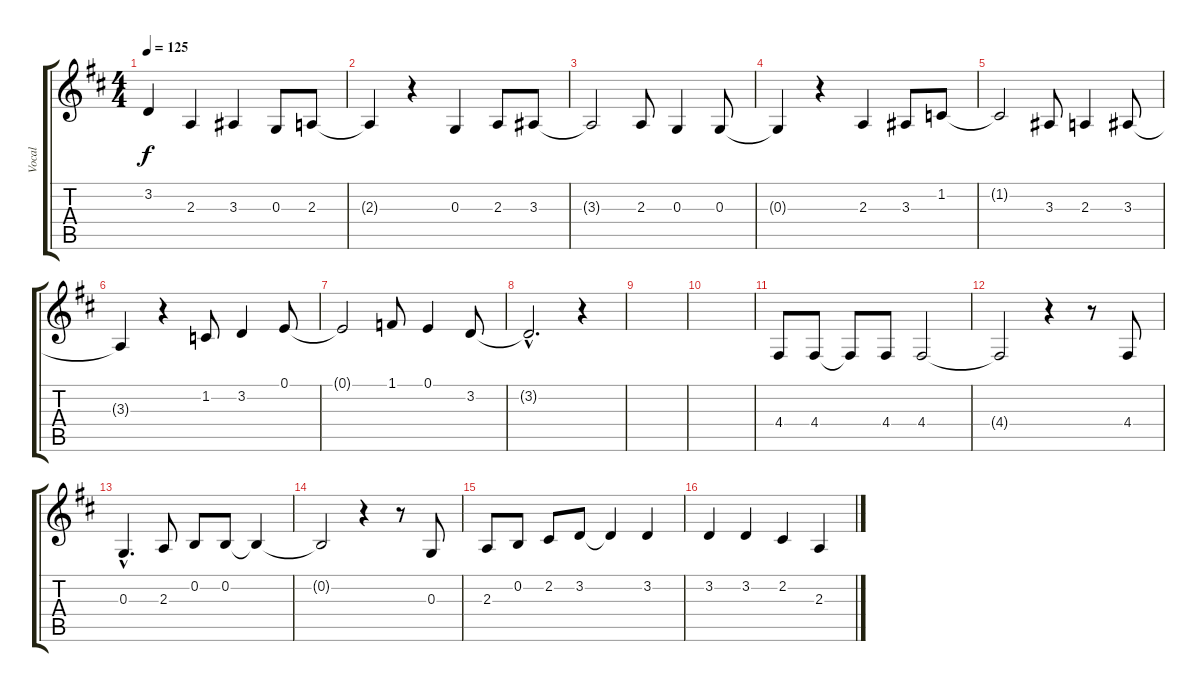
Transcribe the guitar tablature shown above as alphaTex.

\track ("Vocal" "Vocal") {instrument englishhorn}
\staff {score tabs}
\tuning (E4 B3 G3 D3 A2 E2) {hide}
\ts (4 4)
\tempo 125
\clef g2
\ks d
3.2{t}.4{dy f} 2.3.4 3.3.4 0.3.8 2.3.8 |
2.3{t}.4 r.4 0.3.4 2.3.8 3.3.8 |
3.3{t}.2 2.3.8 0.3.4 0.3.8 |
0.3{t}.4 r.4 2.3.4 3.3.8 1.2.8 |
1.2{t}.2 3.3.8 2.3.4 3.3.8 |
3.3{t}.4 r.4 1.2.8 3.2.4 0.1.8 |
0.1{t}.2 1.1.8 0.1.4 3.2.8 |
3.2{hac t}.2{d} r.4 |
|
|
4.4.8 4.4.8 4.4{t}.8 4.4.8 4.4.2 |
4.4{t}.2 r.4 r.8 4.4.8 |
0.3{hac}.4{d} 2.3.8 0.2.8 0.2.8 0.2{t}.4 |
0.2{t}.2 r.4 r.8 0.3.8 |
2.3.8 0.2.8 2.2.8 3.2.8 3.2{t}.4 3.2.4 |
3.2.4 3.2.4 2.2.4 2.3.4
